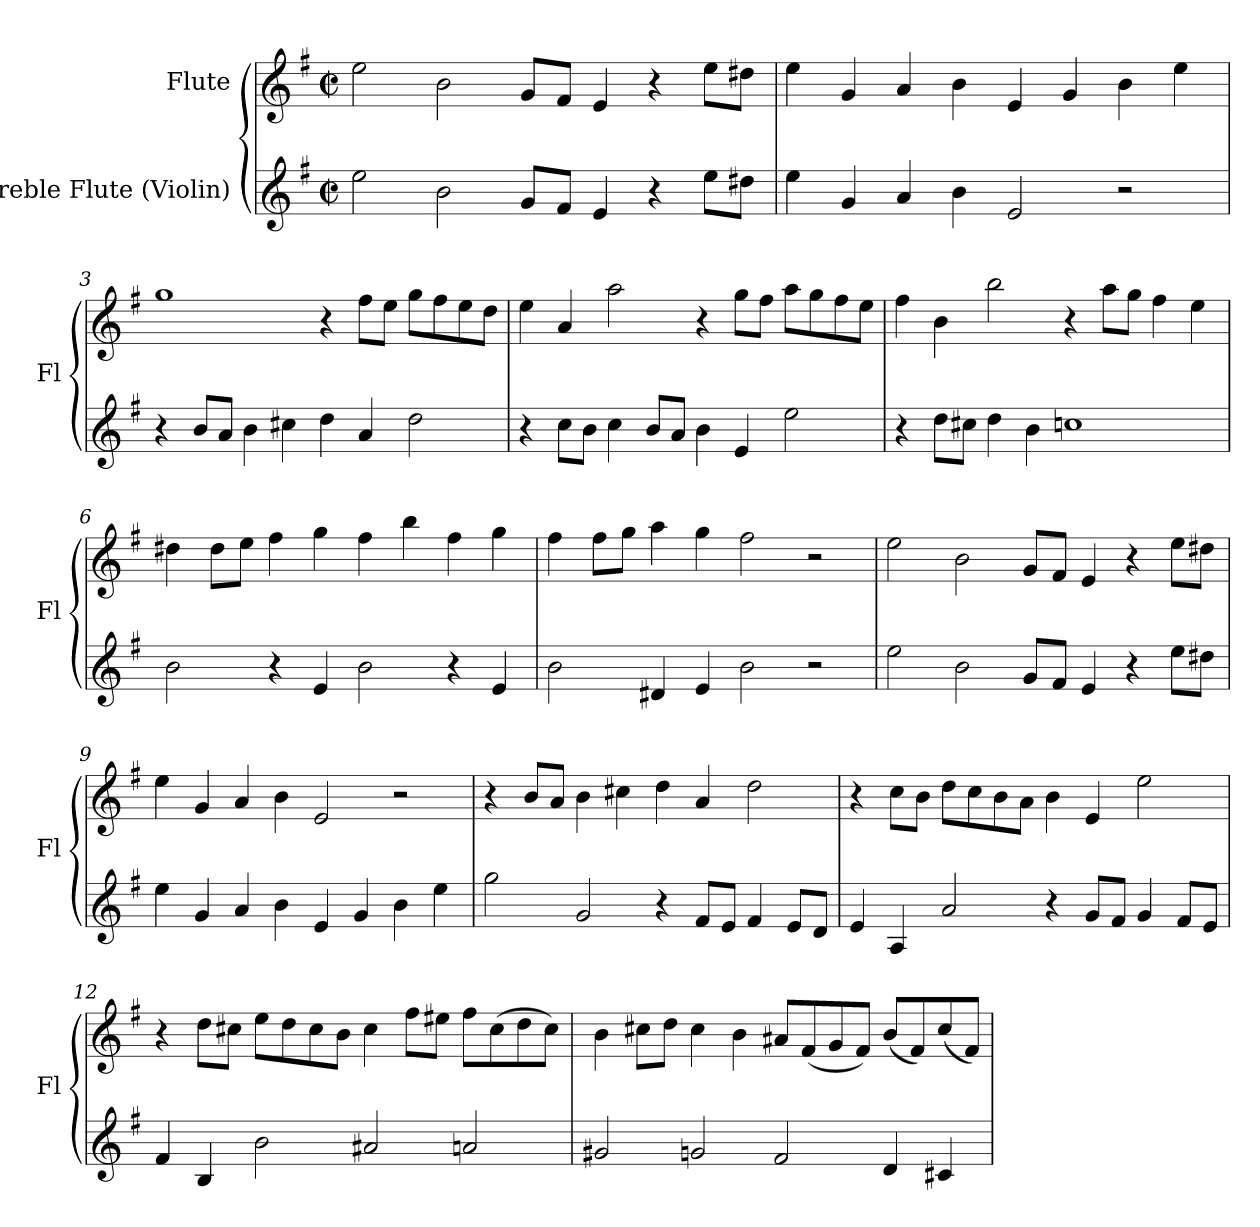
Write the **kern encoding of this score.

**kern	**kern
*part2	*part1
*staff2	*staff1
*I"Treble Flute (Violin)	*I"Flute
*I'Fl	*I'Fl
*clefG2	*clefG2
*k[f#]	*k[f#]
*e:	*e:
*M2/2	*M2/2
*met(c|)	*met(c|)
*MM192	*MM192
=1	=1
2ee\	2ee\
2b\	2b\
8g/L	8g/L
8f#/J	8f#/J
4e/	4e/
4r	4r
8ee\L	8ee\L
8dd#X\J	8dd#X\J
=2	=2
4ee\	4ee\
4g/	4g/
4a/	4a/
4b\	4b\
2e/	4e/
.	4g/
2r	4b\
.	4ee\
=3	=3
4r	1gg
8b/L	.
8a/J	.
4b\	.
4cc#X\	.
4dd\	4r
4a/	8ff#\L
.	8ee\J
2dd\	8gg\L
.	8ff#\
.	8ee\
.	8dd\J
!!LO:LB:g=z
=4	=4
4r	4ee\
8cc\L	4a/
8b\J	.
4cc\	2aa\
8b/L	.
8a/J	.
4b\	4r
4e/	8gg\L
.	8ff#\J
2ee\	8aa\L
.	8gg\
.	8ff#\
.	8ee\J
=5	=5
4r	4ff#\
8dd\L	4b\
8cc#X\J	.
4dd\	2bb\
4b\	.
1ccn	4r
.	8aa\L
.	8gg\J
.	4ff#\
.	4ee\
=6	=6
2b\	4dd#X\
.	8dd#\L
.	8ee\J
4r	4ff#\
4e/	4gg\
2b\	4ff#\
.	4bb\
4r	4ff#\
4e/	4gg\
!!LO:LB:g=z
=7	=7
2b\	4ff#\
.	8ff#\L
.	8gg\J
4d#X/	4aa\
4e/	4gg\
2b\	2ff#\
2r	2r
=8	=8
2ee\	2ee\
2b\	2b\
8g/L	8g/L
8f#/J	8f#/J
4e/	4e/
4r	4r
8ee\L	8ee\L
8dd#X\J	8dd#X\J
!!LO:LB:g=z
=9	=9
4ee\	4ee\
4g/	4g/
4a/	4a/
4b\	4b\
4e/	2e/
4g/	.
4b\	2r
4ee\	.
=10	=10
2gg\	4r
.	8b/L
.	8a/J
2g/	4b\
.	4cc#X\
4r	4dd\
8f#/L	4a/
8e/J	.
4f#/	2dd\
8e/L	.
8d/J	.
!!LO:PB:g=z
=11	=11
4e/	4r
4A/	8cc\L
.	8b\J
2a/	8dd\L
.	8cc\
.	8b\
.	8a\J
4r	4b\
8g/L	4e/
8f#/J	.
4g/	2ee\
8f#/L	.
8e/J	.
=12	=12
4f#/	4r
4B/	8dd\L
.	8cc#X\J
2b\	8ee\L
.	8dd\
.	8cc#\
.	8b\J
2a#X/	4cc#\
.	8ff#\L
.	8ee#X\J
2an/	8ff#\L
.	(8cc#\
.	8dd\
.	8cc#\J)
!!LO:LB:g=z
=13	=13
2g#X/	4b\
.	8cc#X\L
.	8dd\J
2gn/	4cc#\
.	4b\
2f#/	8a#X/L
.	(8f#/
.	8g/
.	8f#/J)
4d/	(8b/L
.	8f#/)
4c#X/	(8cc#/
.	8f#/J)
=	=
*-	*-
